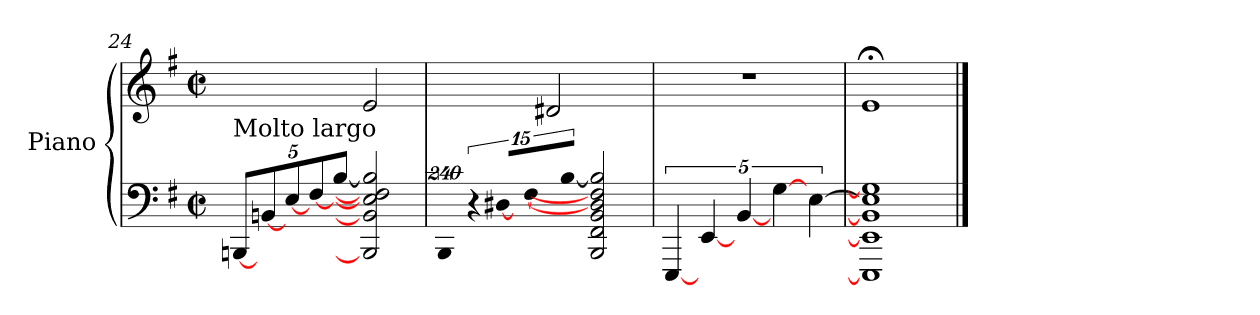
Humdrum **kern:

**kern	**kern
*part1	*part1
*staff2	*staff1
*I"Piano	*
*I'Pno.	*
*clefF4	*clefG2
*k[f#]	*k[f#]
*M2/2	*M2/2
*met(c|)	*met(c|)
*MM68	*MM68
*Xbrackettup	*
=24	=24
!LO:TX:a:t=Molto largo	!
[10BBBn/L	2ryy
[10BBn/	.
[10E/	.
[10F#/	.
[10B/J	.
*	*MM61
2BBB/] 2BB/] 2E/] 2F#/] 2B/]	(2e/
!!LO:LB:g=z
=25	=25
*brackettup	*
*	*MM58
!LO:N:vis=4	!
960%137BBB/	2ryy
1920ryy	.
!LO:N:vis=4	!
960%137r	.
!LO:N:vis=8	!
[1920%137D#X/L	.
!LO:N:vis=8	!
[1920%137F#/	.
!LO:N:vis=8	!
[1920%137B/J	.
*	*MM54
2BBB/ 2FF#/ 2BB/ 2D#/] 2F#/] 2B/]	2d#X/
=26	=26
*	*MM60
[5EEE/	1r
[5EE/	.
[5BB/	.
[5G\	.
[5E\	.
=27	=27
1EEE] 1EE] 1BB] 1E] 1G]	1e;<
==	==
*-	*-
